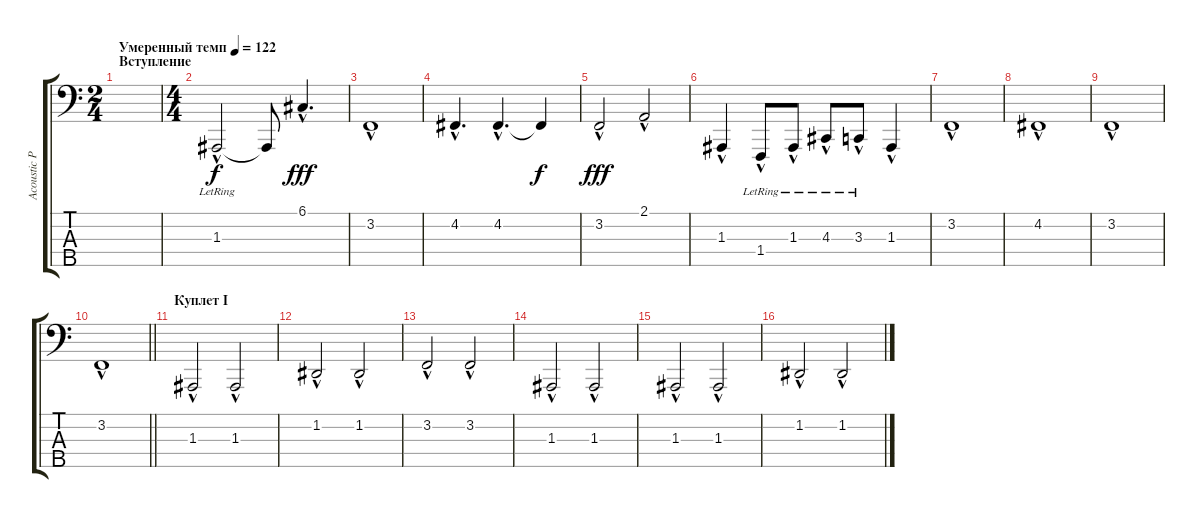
\track ("Acoustic Piano (Staff 2)" "Acoustic P") {instrument acousticgrandpiano}
\staff {score tabs}
\tuning (G2 D2 A1 E1 B0) {hide}
\ts (2 4)
\section ("" "Вступление")
\tempo (122 "Умеренный темп")
\clef f4
\ks c
|
\ts (4 4)
1.3{hac lr}.2 1.3{t}.8{dy f} 6.1{hac}.4{d dy fff} |
3.2{hac}.1 |
4.2{hac}.4{d} 4.2{hac}.4{d} 4.2{t}.4{dy f} |
3.2{hac}.2{dy fff} 2.1{hac}.2 |
1.3{hac}.4 1.4{hac lr}.8 1.3{hac lr}.8 4.3{hac lr}.8 3.3{hac lr}.8 1.3{hac}.4 |
3.2{hac}.1 |
4.2{hac}.1 |
3.2{hac}.1 |
\barLineRight lightlight
3.2{hac}.1 |
\section ("" "Куплет I")
1.3{hac}.2 1.3{hac}.2 |
1.2{hac}.2 1.2{hac}.2 |
3.2{hac}.2 3.2{hac}.2 |
1.3{hac}.2 1.3{hac}.2 |
1.3{hac}.2 1.3{hac}.2 |
1.2{hac}.2 1.2{hac}.2
